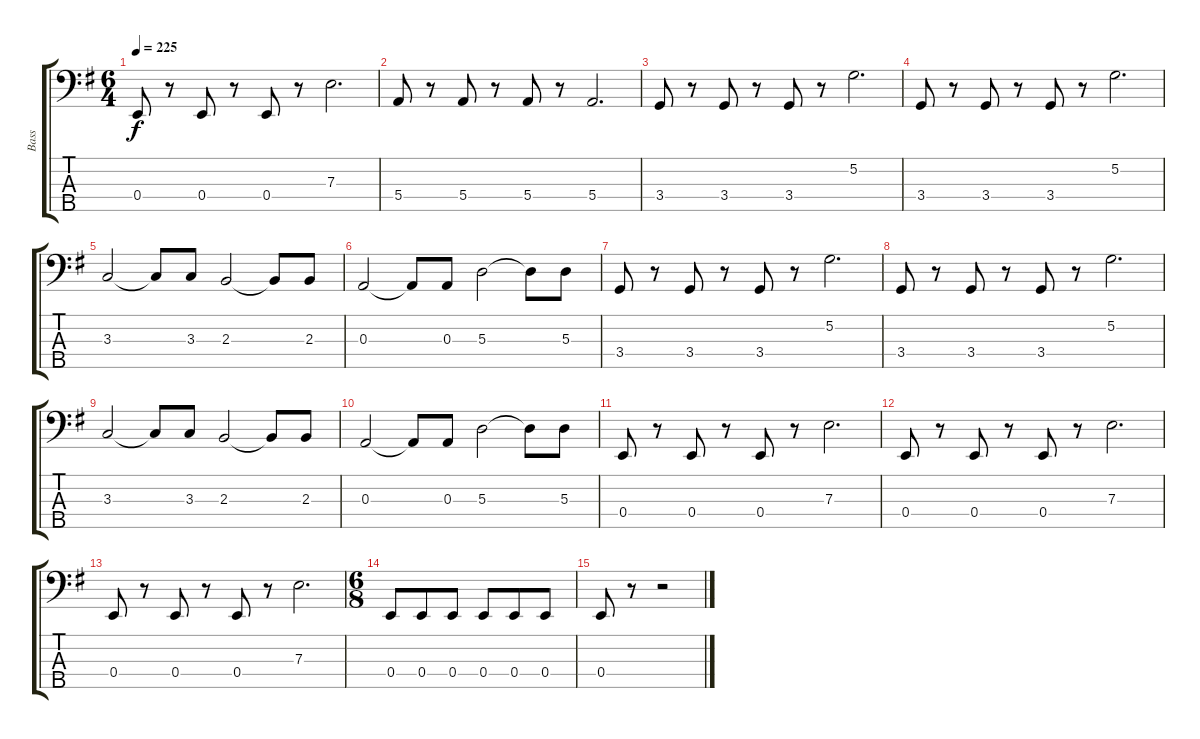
\track ("Bass" "Bass") {instrument electricbassfinger}
\staff {score tabs}
\tuning (G2 D2 A1 E1 B0) {hide}
\ts (6 4)
\tempo 225
\clef f4
\ks eminor
0.4.8{dy f} r.8 0.4.8 r.8 0.4.8 r.8 7.3.2{d} |
5.4.8 r.8 5.4.8 r.8 5.4.8 r.8 5.4.2{d} |
3.4.8 r.8 3.4.8 r.8 3.4.8 r.8 5.2.2{d} |
3.4.8 r.8 3.4.8 r.8 3.4.8 r.8 5.2.2{d} |
3.3.2 3.3{t}.8 3.3.8 2.3.2 2.3{t}.8 2.3.8 |
0.3.2 0.3{t}.8 0.3.8 5.3.2 5.3{t}.8 5.3.8 |
3.4.8 r.8 3.4.8 r.8 3.4.8 r.8 5.2.2{d} |
3.4.8 r.8 3.4.8 r.8 3.4.8 r.8 5.2.2{d} |
3.3.2 3.3{t}.8 3.3.8 2.3.2 2.3{t}.8 2.3.8 |
0.3.2 0.3{t}.8 0.3.8 5.3.2 5.3{t}.8 5.3.8 |
\ks g
0.4.8 r.8 0.4.8 r.8 0.4.8 r.8 7.3.2{d} |
0.4.8 r.8 0.4.8 r.8 0.4.8 r.8 7.3.2{d} |
0.4.8 r.8 0.4.8 r.8 0.4.8 r.8 7.3.2{d} |
\ts (6 8)
0.4.8 0.4.8 0.4.8 0.4.8 0.4.8 0.4.8 |
0.4.8 r.8 r.2
